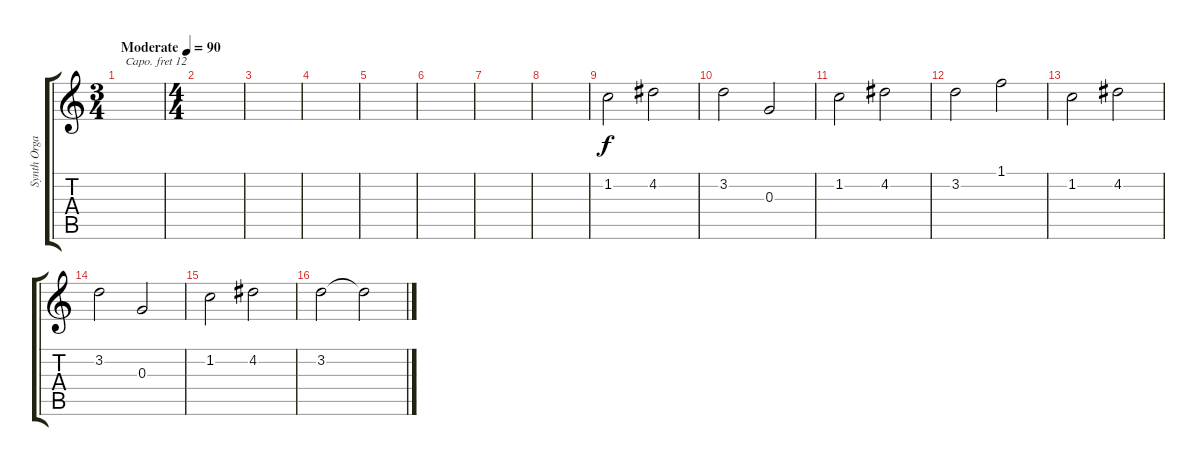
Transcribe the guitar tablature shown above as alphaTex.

\track ("Synth Organ and Vibraphone" "Synth Orga") {instrument vibraphone}
\staff {score tabs}
\capo 12
\tuning (E4 B3 G3 D3 A2 E2) {hide}
\ts (3 4)
\tempo (90 "Moderate")
\clef g2
\ks c
|
\ts (4 4)
|
|
|
|
|
|
|
1.2.2 4.2.2 |
3.2.2 0.3.2 |
1.2.2 4.2.2 |
3.2.2 1.1.2 |
1.2.2 4.2.2 |
3.2.2 0.3.2 |
1.2.2 4.2.2 |
3.2.2 3.2{t}.2
